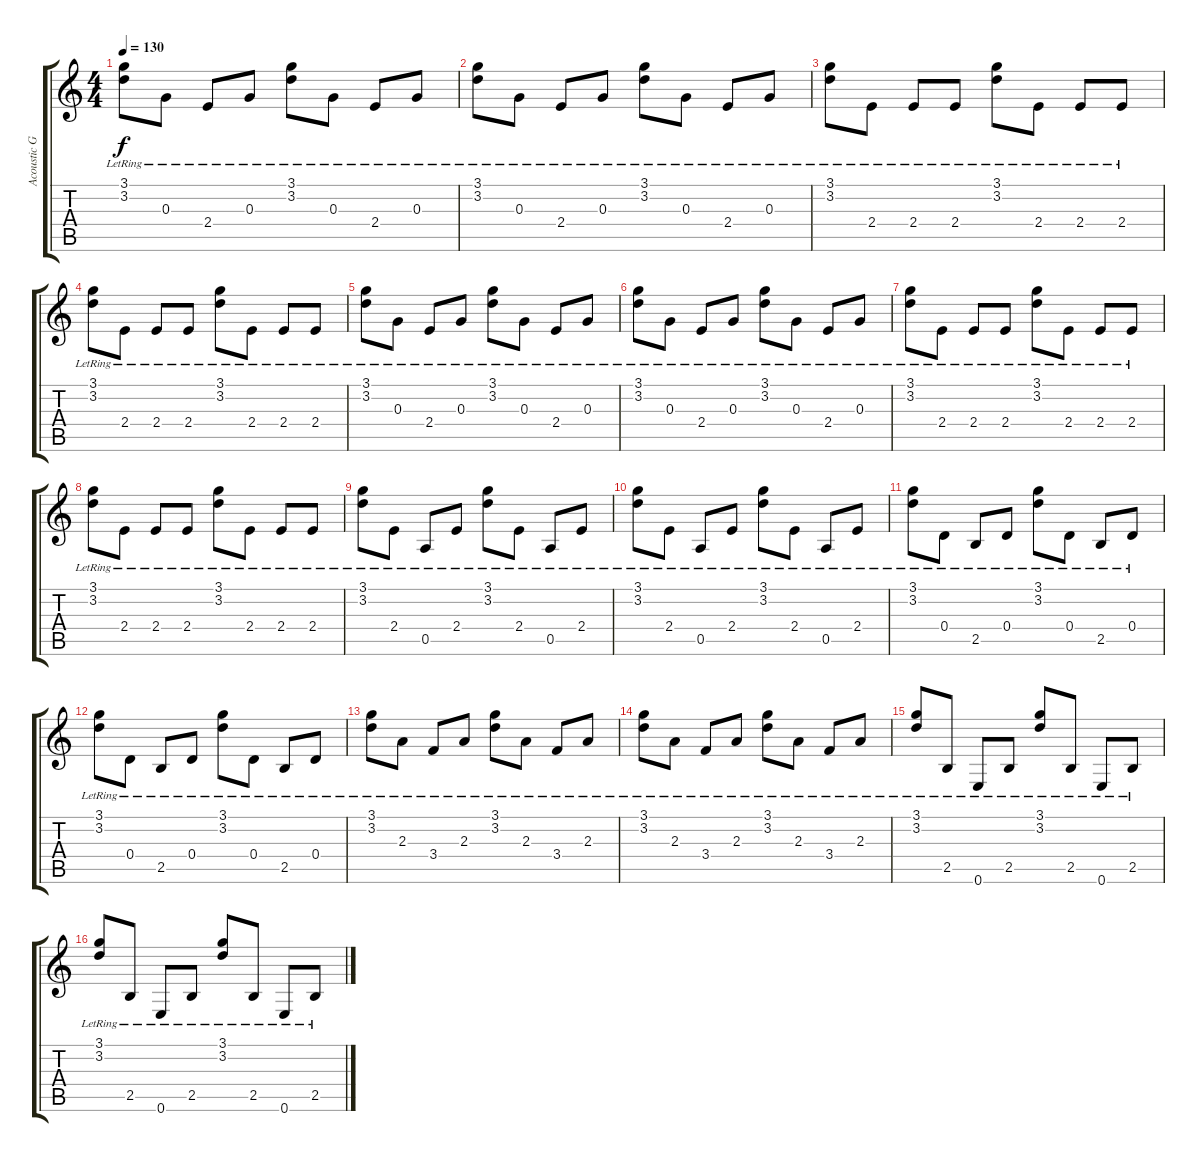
\track ("Acoustic Guitar" "Acoustic G") {instrument acousticguitarsteel}
\staff {score tabs}
\tuning (E4 B3 G3 D3 A2 E2) {hide}
\ts (4 4)
\tempo 130
\clef g2
\ks c
(3.1{lr} 3.2{lr}).8{dy f} 0.3{lr}.8 2.4{lr}.8 0.3{lr}.8 (3.1{lr} 3.2{lr}).8 0.3{lr}.8 2.4{lr}.8 0.3{lr}.8 |
(3.1{lr} 3.2{lr}).8 0.3{lr}.8 2.4{lr}.8 0.3{lr}.8 (3.1{lr} 3.2{lr}).8 0.3{lr}.8 2.4{lr}.8 0.3{lr}.8 |
(3.1{lr} 3.2{lr}).8 2.4{lr}.8 2.4{lr}.8 2.4{lr}.8 (3.1{lr} 3.2{lr}).8 2.4{lr}.8 2.4{lr}.8 2.4{lr}.8 |
(3.1{lr} 3.2{lr}).8 2.4{lr}.8 2.4{lr}.8 2.4{lr}.8 (3.1{lr} 3.2{lr}).8 2.4{lr}.8 2.4{lr}.8 2.4{lr}.8 |
(3.1{lr} 3.2{lr}).8 0.3{lr}.8 2.4{lr}.8 0.3{lr}.8 (3.1{lr} 3.2{lr}).8 0.3{lr}.8 2.4{lr}.8 0.3{lr}.8 |
(3.1{lr} 3.2{lr}).8 0.3{lr}.8 2.4{lr}.8 0.3{lr}.8 (3.1{lr} 3.2{lr}).8 0.3{lr}.8 2.4{lr}.8 0.3{lr}.8 |
(3.1{lr} 3.2{lr}).8 2.4{lr}.8 2.4{lr}.8 2.4{lr}.8 (3.1{lr} 3.2{lr}).8 2.4{lr}.8 2.4{lr}.8 2.4{lr}.8 |
(3.1{lr} 3.2{lr}).8 2.4{lr}.8 2.4{lr}.8 2.4{lr}.8 (3.1{lr} 3.2{lr}).8 2.4{lr}.8 2.4{lr}.8 2.4{lr}.8 |
(3.1{lr} 3.2{lr}).8 2.4{lr}.8 0.5{lr}.8 2.4{lr}.8 (3.1{lr} 3.2{lr}).8 2.4{lr}.8 0.5{lr}.8 2.4{lr}.8 |
(3.1{lr} 3.2{lr}).8 2.4{lr}.8 0.5{lr}.8 2.4{lr}.8 (3.1{lr} 3.2{lr}).8 2.4{lr}.8 0.5{lr}.8 2.4{lr}.8 |
(3.1{lr} 3.2{lr}).8 0.4{lr}.8 2.5{lr}.8 0.4{lr}.8 (3.1{lr} 3.2{lr}).8 0.4{lr}.8 2.5{lr}.8 0.4{lr}.8 |
(3.1{lr} 3.2{lr}).8 0.4{lr}.8 2.5{lr}.8 0.4{lr}.8 (3.1{lr} 3.2{lr}).8 0.4{lr}.8 2.5{lr}.8 0.4{lr}.8 |
(3.1{lr} 3.2{lr}).8 2.3{lr}.8 3.4{lr}.8 2.3{lr}.8 (3.1{lr} 3.2{lr}).8 2.3{lr}.8 3.4{lr}.8 2.3{lr}.8 |
(3.1{lr} 3.2{lr}).8 2.3{lr}.8 3.4{lr}.8 2.3{lr}.8 (3.1{lr} 3.2{lr}).8 2.3{lr}.8 3.4{lr}.8 2.3{lr}.8 |
(3.1{lr} 3.2{lr}).8 2.5{lr}.8 0.6{lr}.8 2.5{lr}.8 (3.1{lr} 3.2{lr}).8 2.5{lr}.8 0.6{lr}.8 2.5{lr}.8 |
(3.1{lr} 3.2{lr}).8 2.5{lr}.8 0.6{lr}.8 2.5{lr}.8 (3.1{lr} 3.2{lr}).8 2.5{lr}.8 0.6{lr}.8 2.5{lr}.8
